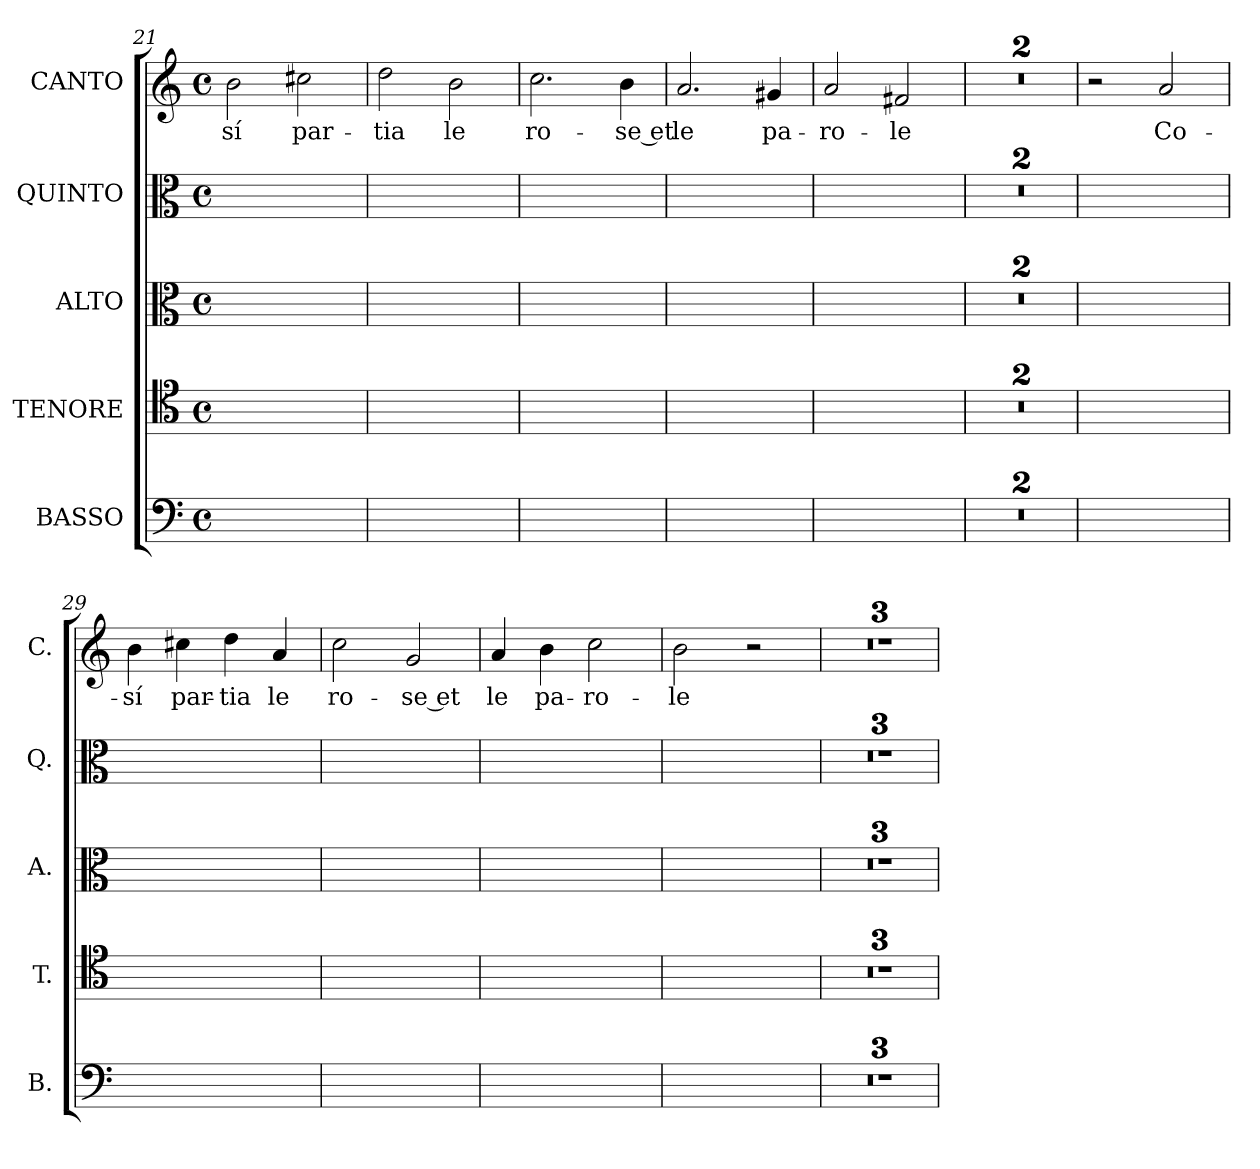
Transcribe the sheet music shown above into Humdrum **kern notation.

**kern	**kern	**kern	**kern	**kern	**text
*part5	*part4	*part3	*part2	*part1	*part1
*staff5	*staff4	*staff3	*staff2	*staff1	*staff1
*I"BASSO	*I"TENORE	*I"ALTO	*I"QUINTO	*I"CANTO	*
*I'B.	*I'T.	*I'A.	*I'Q.	*I'C.	*
*clefF4	*clefC4	*clefC3	*clefC3	*clefG2	*
*k[]	*k[]	*k[]	*k[]	*k[]	*
*C:	*C:	*C:	*C:	*C:	*
*M4/4	*M4/4	*M4/4	*M4/4	*M4/4	*
*met(c)	*met(c)	*met(c)	*met(c)	*met(c)	*
=21	=21	=21	=21	=21	=21
1ryy	1ryy	1ryy	1ryy	2b	-sí
.	.	.	.	2cc#	par-
=22	=22	=22	=22	=22	=22
1ryy	1ryy	1ryy	1ryy	2dd	-tia
.	.	.	.	2b	le
=23	=23	=23	=23	=23	=23
1ryy	1ryy	1ryy	1ryy	2.cc	ro-
.	.	.	.	4b	-se et
=24	=24	=24	=24	=24	=24
1ryy	1ryy	1ryy	1ryy	2.a	le
.	.	.	.	4g#	pa-
=25	=25	=25	=25	=25	=25
1ryy	1ryy	1ryy	1ryy	2a	-ro-
.	.	.	.	2f#	-le
=26	=26	=26	=26	=26	=26
1ryy	1ryy	1ryy	1ryy	1r	.
!!LO:LB:g=z
=27	=27	=27	=27	=27	=27
1ryy	1ryy	1ryy	1ryy	1r	.
=28	=28	=28	=28	=28	=28
1ryy	1ryy	1ryy	1ryy	2r	.
.	.	.	.	2a	Co-
=29	=29	=29	=29	=29	=29
1ryy	1ryy	1ryy	1ryy	4b	-sí
.	.	.	.	4cc#	par-
.	.	.	.	4dd	-tia
.	.	.	.	4a	le
=30	=30	=30	=30	=30	=30
1ryy	1ryy	1ryy	1ryy	2cc	ro-
.	.	.	.	2g	-se et
=31	=31	=31	=31	=31	=31
1ryy	1ryy	1ryy	1ryy	4a	le
.	.	.	.	4b	pa-
.	.	.	.	2cc	-ro-
=32	=32	=32	=32	=32	=32
1ryy	1ryy	1ryy	1ryy	2b	-le
.	.	.	.	2r	.
=33	=33	=33	=33	=33	=33
1ryy	1ryy	1ryy	1ryy	1r	.
!!LO:PB:g=z
=34	=34	=34	=34	=34	=34
1ryy	1ryy	1ryy	1ryy	1r	.
=35	=35	=35	=35	=35	=35
1ryy	1ryy	1ryy	1ryy	1r	.
=	=	=	=	=	=
*-	*-	*-	*-	*-	*-
